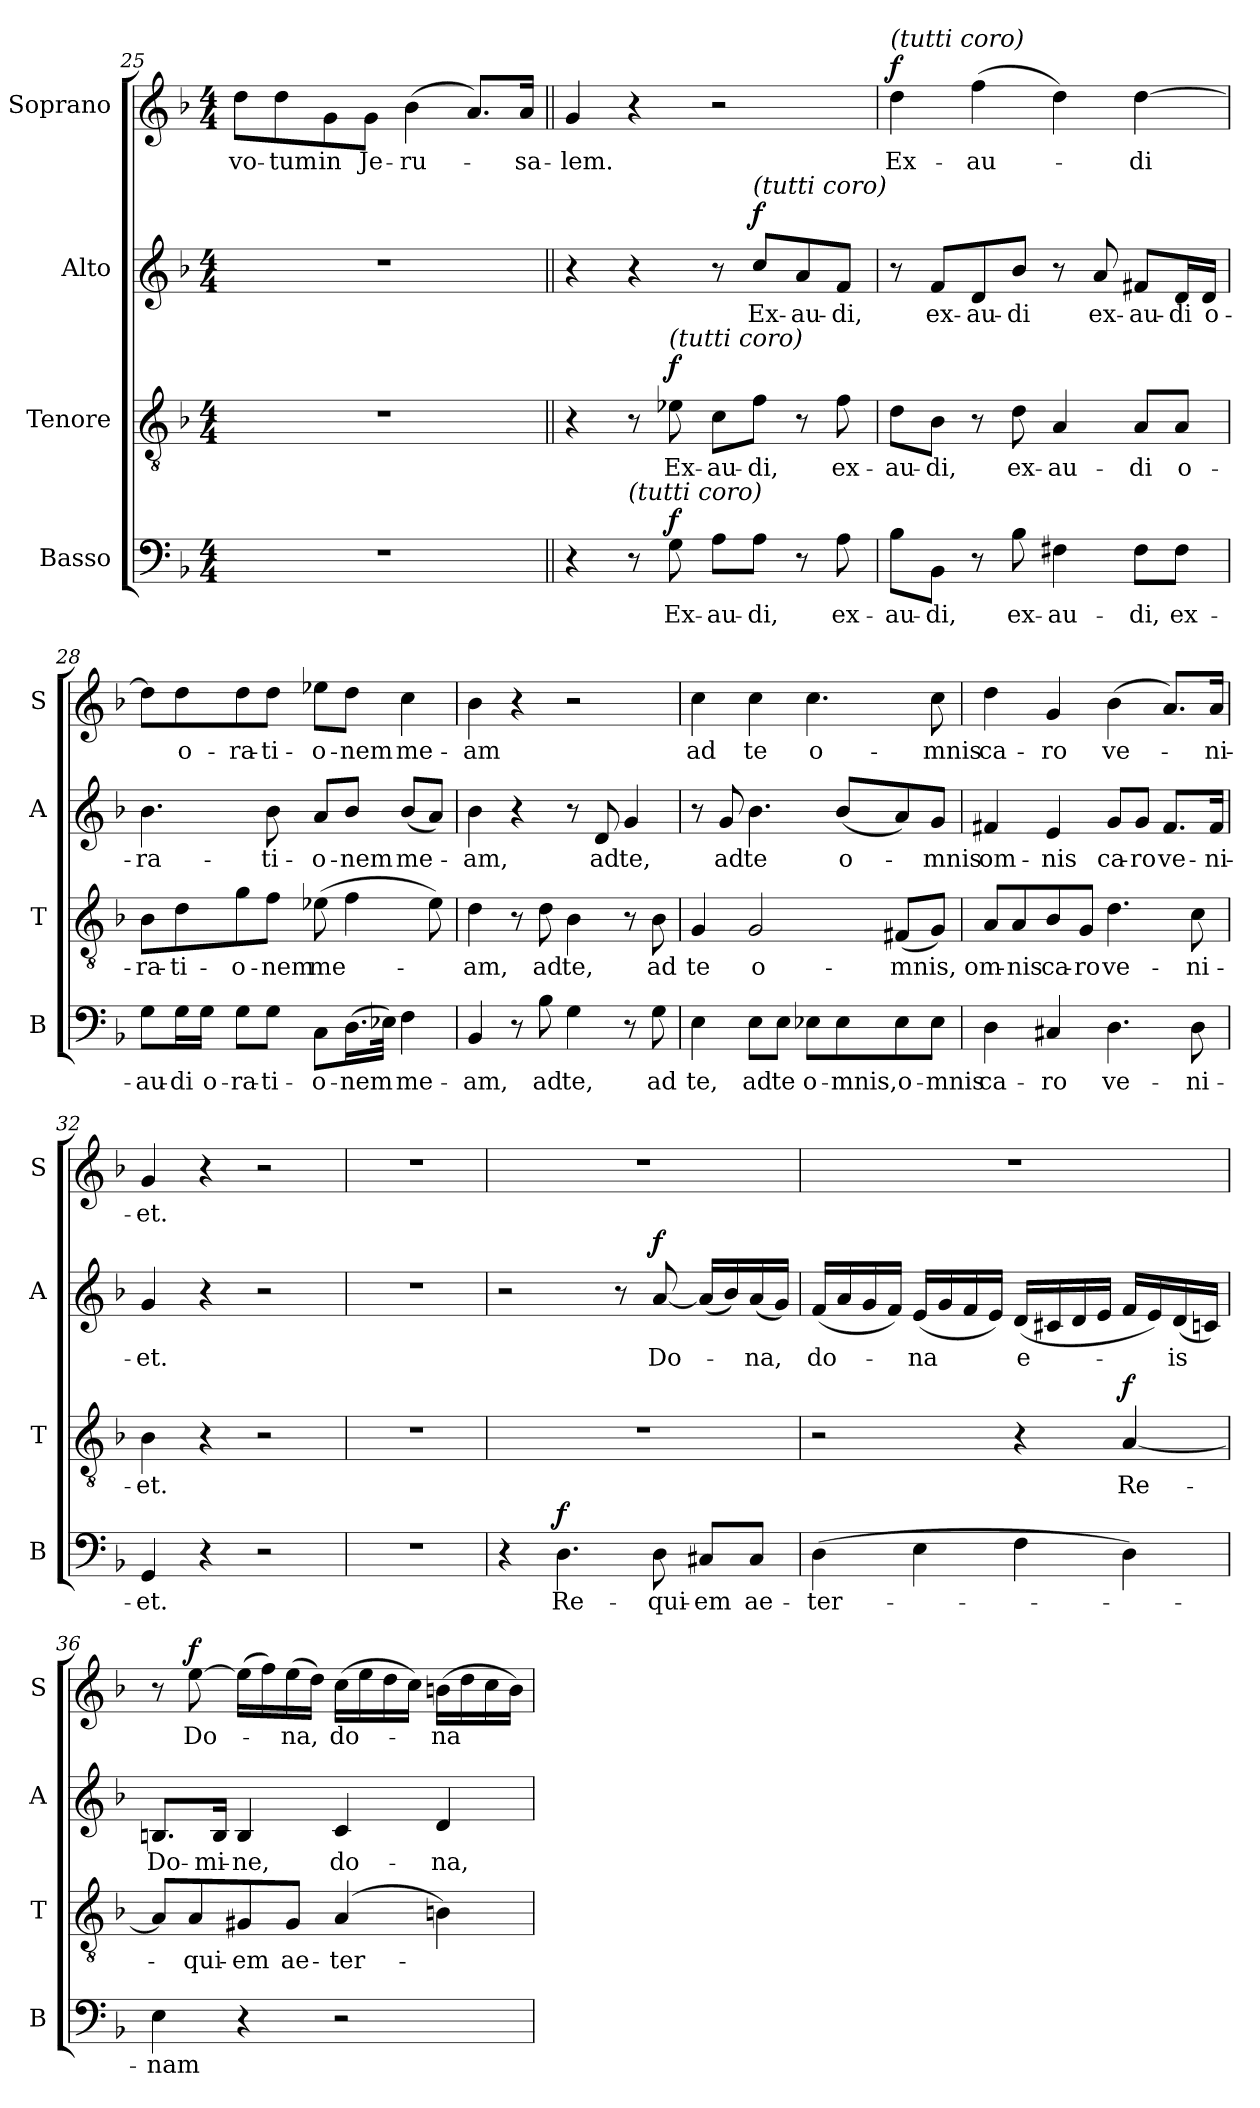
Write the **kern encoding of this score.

**kern	**text	**dynam	**kern	**text	**dynam	**kern	**text	**dynam	**kern	**text	**dynam
*part4	*part4	*part4	*part3	*part3	*part3	*part2	*part2	*part2	*part1	*part1	*part1
*staff4	*staff4	*staff4	*staff3	*staff3	*staff3	*staff2	*staff2	*staff2	*staff1	*staff1	*staff1
*I"Basso	*	*	*I"Tenore	*	*	*I"Alto	*	*	*I"Soprano	*	*
*I'B	*	*	*I'T	*	*	*I'A	*	*	*I'S	*	*
!!LO:LB:g=z
*clefF4	*	*	*clefGv2	*	*	*clefG2	*	*	*clefG2	*	*
*k[b-]	*	*	*k[b-]	*	*	*k[b-]	*	*	*k[b-]	*	*
*d:	*	*	*d:	*	*	*d:	*	*	*d:	*	*
*M4/4	*	*	*M4/4	*	*	*M4/4	*	*	*M4/4	*	*
=25	=25	=25	=25	=25	=25	=25	=25	=25	=25	=25	=25
!	!	!	!	!	!	!	!	!	!	!LO:LY:b	!
1r	.	.	1r	.	.	1r	.	.	8dd\L	vo-	.
!	!	!	!	!	!	!	!	!	!	!LO:LY:b	!
.	.	.	.	.	.	.	.	.	8dd\	-tum	.
!	!	!	!	!	!	!	!	!	!	!LO:LY:b	!
.	.	.	.	.	.	.	.	.	8g\	in	.
!	!	!	!	!	!	!	!	!	!	!LO:LY:b	!
.	.	.	.	.	.	.	.	.	8g\J	Je-	.
!	!	!	!	!	!	!	!	!	!	!LO:LY:b	!
.	.	.	.	.	.	.	.	.	(>4b-\	-ru-	.
.	.	.	.	.	.	.	.	.	8.a/L)	.	.
!	!	!	!	!	!	!	!	!	!	!LO:LY:b	!
.	.	.	.	.	.	.	.	.	16a/Jk	-sa-	.
=26||	=26||	=26||	=26||	=26||	=26||	=26||	=26||	=26||	=26||	=26||	=26||
!	!	!	!	!	!	!	!	!	!	!LO:LY:b	!
4r	.	.	4r	.	.	4r	.	.	4g/	-lem.	.
!LO:TX:a:i:t=(tutti coro)	!	!	!	!	!	!	!	!	!	!	!
8r	.	.	8r	.	.	4r	.	.	4r	.	.
!	!	!	!LO:TX:a:i:t=(tutti coro)	!	!	!	!	!	!	!	!
!	!LO:LY:b	!LO:DY:a	!	!LO:LY:b	!LO:DY:a	!	!	!	!	!	!
8G\	Ex-	f	8e-X\	Ex-	f	.	.	.	.	.	.
!	!LO:LY:b	!	!	!LO:LY:b	!	!	!	!	!	!	!
8A\L	-au-	.	8c\L	-au-	.	8r	.	.	2r	.	.
!	!	!	!	!	!	!LO:TX:a:i:t=(tutti coro)	!	!	!	!	!
!	!LO:LY:b	!	!	!LO:LY:b	!	!	!LO:LY:b	!LO:DY:a	!	!	!
8A\J	-di,	.	8f\J	-di,	.	8cc/L	Ex-	f	.	.	.
!	!	!	!	!	!	!	!LO:LY:b	!	!	!	!
8r	.	.	8r	.	.	8a/	-au-	.	.	.	.
!	!LO:LY:b	!	!	!LO:LY:b	!	!	!LO:LY:b	!	!	!	!
8A\	ex-	.	8f\	ex-	.	8f/J	-di,	.	.	.	.
=27	=27	=27	=27	=27	=27	=27	=27	=27	=27	=27	=27
!	!	!	!	!	!	!	!	!	!LO:TX:a:i:t=(tutti coro)	!	!
!	!LO:LY:b	!	!	!LO:LY:b	!	!	!	!	!	!LO:LY:b	!LO:DY:a
8B-\L	-au-	.	8d\L	-au-	.	8r	.	.	4dd\	Ex-	f
!	!LO:LY:b	!	!	!LO:LY:b	!	!	!LO:LY:b	!	!	!	!
8BB-\J	-di,	.	8B-\J	-di,	.	8f/L	ex-	.	.	.	.
!	!	!	!	!	!	!	!LO:LY:b	!	!	!LO:LY:b	!
8r	.	.	8r	.	.	8d/	-au-	.	(>4ff\	-au-	.
!	!LO:LY:b	!	!	!LO:LY:b	!	!	!LO:LY:b	!	!	!	!
8B-\	ex-	.	8d\	ex-	.	8b-/J	-di	.	.	.	.
!	!LO:LY:b	!	!	!LO:LY:b	!	!	!	!	!	!	!
4F#X\	-au-	.	4A/	-au-	.	8r	.	.	4dd\)	.	.
!	!	!	!	!	!	!	!LO:LY:b	!	!	!	!
.	.	.	.	.	.	8a/	ex-	.	.	.	.
!	!LO:LY:b	!	!	!LO:LY:b	!	!	!LO:LY:b	!	!	!LO:LY:b	!
8F#\L	-di,	.	8A/L	-di	.	8f#X/L	-au-	.	[4dd\	-di	.
!	!LO:LY:b	!	!	!LO:LY:b	!	!	!LO:LY:b	!	!	!	!
8F#\J	ex-	.	8A/J	o-	.	16d/L	-di	.	.	.	.
!	!	!	!	!	!	!	!LO:LY:b	!	!	!	!
.	.	.	.	.	.	16d/JJ	o-	.	.	.	.
=28	=28	=28	=28	=28	=28	=28	=28	=28	=28	=28	=28
!	!LO:LY:b	!	!	!LO:LY:b	!	!	!LO:LY:b	!	!	!	!
8G\L	-au-	.	8B-\L	-ra-	.	4.b-\	-ra-	.	8dd\L]	.	.
!	!LO:LY:b	!	!	!LO:LY:b	!	!	!	!	!	!LO:LY:b	!
16G\L	-di	.	8d\	-ti-	.	.	.	.	8dd\	o-	.
!	!LO:LY:b	!	!	!	!	!	!	!	!	!	!
16G\JJ	o-	.	.	.	.	.	.	.	.	.	.
!	!LO:LY:b	!	!	!LO:LY:b	!	!	!	!	!	!LO:LY:b	!
8G\L	-ra-	.	8g\	-o-	.	.	.	.	8dd\	-ra-	.
!	!LO:LY:b	!	!	!LO:LY:b	!	!	!LO:LY:b	!	!	!LO:LY:b	!
8G\J	-ti-	.	8f\J	-nem	.	8b-\	-ti-	.	8dd\J	-ti-	.
!	!LO:LY:b	!	!	!LO:LY:b	!	!	!LO:LY:b	!	!	!LO:LY:b	!
8C\L	-o-	.	(>8e-X\	me-	.	8a/L	-o-	.	8ee-X\L	-o-	.
!	!LO:LY:b	!	!	!	!	!	!LO:LY:b	!	!	!LO:LY:b	!
(>16.D\L	-nem	.	4f\	.	.	8b-/J	-nem	.	8dd\J	-nem	.
32E-X\JJk)	.	.	.	.	.	.	.	.	.	.	.
!	!LO:LY:b	!	!	!	!	!	!LO:LY:b	!	!	!LO:LY:b	!
4F\	me-	.	.	.	.	(<8b-/L	me-	.	4cc\	me-	.
.	.	.	8e-\)	.	.	8a/J)	.	.	.	.	.
!!LO:LB:g=z
=29	=29	=29	=29	=29	=29	=29	=29	=29	=29	=29	=29
!	!LO:LY:b	!	!	!LO:LY:b	!	!	!LO:LY:b	!	!	!LO:LY:b	!
4BB-/	-am,	.	4d\	-am,	.	4b-\	-am,	.	4b-\	-am	.
8r	.	.	8r	.	.	4r	.	.	4r	.	.
!	!LO:LY:b	!	!	!LO:LY:b	!	!	!	!	!	!	!
8B-\	ad	.	8d\	ad	.	.	.	.	.	.	.
!	!LO:LY:b	!	!	!LO:LY:b	!	!	!	!	!	!	!
4G\	te,	.	4B-\	te,	.	8r	.	.	2r	.	.
!	!	!	!	!	!	!	!LO:LY:b	!	!	!	!
.	.	.	.	.	.	8d/	ad	.	.	.	.
!	!	!	!	!	!	!	!LO:LY:b	!	!	!	!
8r	.	.	8r	.	.	4g/	te,	.	.	.	.
!	!LO:LY:b	!	!	!LO:LY:b	!	!	!	!	!	!	!
8G\	ad	.	8B-\	ad	.	.	.	.	.	.	.
=30	=30	=30	=30	=30	=30	=30	=30	=30	=30	=30	=30
!	!LO:LY:b	!	!	!LO:LY:b	!	!	!	!	!	!LO:LY:b	!
4E\	te,	.	4G/	te	.	8r	.	.	4cc\	ad	.
!	!	!	!	!	!	!	!LO:LY:b	!	!	!	!
.	.	.	.	.	.	8g/	ad	.	.	.	.
!	!LO:LY:b	!	!	!LO:LY:b	!	!	!LO:LY:b	!	!	!LO:LY:b	!
8E\L	ad	.	2G/	o-	.	4.b-\	te	.	4cc\	te	.
!	!LO:LY:b	!	!	!	!	!	!	!	!	!	!
8E\J	te	.	.	.	.	.	.	.	.	.	.
!	!LO:LY:b	!	!	!	!	!	!	!	!	!LO:LY:b	!
8E-X\L	o-	.	.	.	.	.	.	.	4.cc\	o-	.
!	!LO:LY:b	!	!	!	!	!	!LO:LY:b	!	!	!	!
8E-\	-mnis,	.	.	.	.	(<8b-/L	o-	.	.	.	.
!	!LO:LY:b	!	!	!LO:LY:b	!	!	!	!	!	!	!
8E-\	o-	.	(<8F#X/L	-mnis,	.	8a/)	.	.	.	.	.
!	!LO:LY:b	!	!	!	!	!	!LO:LY:b	!	!	!LO:LY:b	!
8E-\J	-mnis	.	8G/J)	.	.	8g/J	-mnis	.	8cc\	-mnis	.
=31	=31	=31	=31	=31	=31	=31	=31	=31	=31	=31	=31
!	!LO:LY:b	!	!	!LO:LY:b	!	!	!LO:LY:b	!	!	!LO:LY:b	!
4D\	ca-	.	8A/L	om-	.	4f#X/	om-	.	4dd\	ca-	.
!	!	!	!	!LO:LY:b	!	!	!	!	!	!	!
.	.	.	8A/	-nis	.	.	.	.	.	.	.
!	!LO:LY:b	!	!	!LO:LY:b	!	!	!LO:LY:b	!	!	!LO:LY:b	!
4C#X/	-ro	.	8B-/	ca-	.	4e/	-nis	.	4g/	-ro	.
!	!	!	!	!LO:LY:b	!	!	!	!	!	!	!
.	.	.	8G/J	-ro	.	.	.	.	.	.	.
!	!LO:LY:b	!	!	!LO:LY:b	!	!	!LO:LY:b	!	!	!LO:LY:b	!
4.D\	ve-	.	4.d\	ve-	.	8g/L	ca-	.	(>4b-\	ve-	.
!	!	!	!	!	!	!	!LO:LY:b	!	!	!	!
.	.	.	.	.	.	8g/J	-ro	.	.	.	.
!	!	!	!	!	!	!	!LO:LY:b	!	!	!	!
.	.	.	.	.	.	8.f#/L	ve-	.	8.a/L)	.	.
!	!LO:LY:b	!	!	!LO:LY:b	!	!	!	!	!	!	!
8D\	-ni-	.	8c\	-ni-	.	.	.	.	.	.	.
!	!	!	!	!	!	!	!LO:LY:b	!	!	!LO:LY:b	!
.	.	.	.	.	.	16f#/Jk	-ni-	.	16a/Jk	-ni-	.
=32	=32	=32	=32	=32	=32	=32	=32	=32	=32	=32	=32
!	!LO:LY:b	!	!	!LO:LY:b	!	!	!LO:LY:b	!	!	!LO:LY:b	!
4GG/	-et.	.	4B-\	-et.	.	4g/	-et.	.	4g/	-et.	.
4r	.	.	4r	.	.	4r	.	.	4r	.	.
2r	.	.	2r	.	.	2r	.	.	2r	.	.
=33	=33	=33	=33	=33	=33	=33	=33	=33	=33	=33	=33
1r	.	.	1r	.	.	1r	.	.	1r	.	.
!!LO:PB:g=z
=34	=34	=34	=34	=34	=34	=34	=34	=34	=34	=34	=34
4r	.	.	1r	.	.	2r	.	.	1r	.	.
!	!LO:LY:b	!LO:DY:a	!	!	!	!	!	!	!	!	!
4.D\	Re-	f	.	.	.	.	.	.	.	.	.
.	.	.	.	.	.	8r	.	.	.	.	.
!	!LO:LY:b	!	!	!	!	!	!LO:LY:b	!LO:DY:a	!	!	!
8D\	-qui-	.	.	.	.	[8a/	Do-	f	.	.	.
!	!LO:LY:b	!	!	!	!	!	!	!	!	!	!
8C#X/L	-em	.	.	.	.	(<16a/LL]	.	.	.	.	.
.	.	.	.	.	.	16b-/)	.	.	.	.	.
!	!LO:LY:b	!	!	!	!	!	!LO:LY:b	!	!	!	!
8C#/J	ae-	.	.	.	.	(<16a/	-na,	.	.	.	.
.	.	.	.	.	.	16g/JJ)	.	.	.	.	.
=35	=35	=35	=35	=35	=35	=35	=35	=35	=35	=35	=35
!	!LO:LY:b	!	!	!	!	!	!LO:LY:b	!	!	!	!
(>4D\	-ter-	.	2r	.	.	(<16f/LL	do-	.	1r	.	.
.	.	.	.	.	.	16a/	.	.	.	.	.
.	.	.	.	.	.	16g/	.	.	.	.	.
.	.	.	.	.	.	16f/JJ)	.	.	.	.	.
!	!	!	!	!	!	!	!LO:LY:b	!	!	!	!
4E\	.	.	.	.	.	(<16e/LL	-na	.	.	.	.
.	.	.	.	.	.	16g/	.	.	.	.	.
.	.	.	.	.	.	16f/	.	.	.	.	.
.	.	.	.	.	.	16e/JJ)	.	.	.	.	.
!	!	!	!	!	!	!	!LO:LY:b	!	!	!	!
4F\	.	.	4r	.	.	(<16d/LL	e-	.	.	.	.
.	.	.	.	.	.	16c#X/	.	.	.	.	.
.	.	.	.	.	.	16d/	.	.	.	.	.
.	.	.	.	.	.	16e/JJ	.	.	.	.	.
!	!	!	!	!LO:LY:b	!LO:DY:a	!	!	!	!	!	!
4D\)	.	.	[4A/	Re-	f	16f/LL	.	.	.	.	.
.	.	.	.	.	.	16e/)	.	.	.	.	.
!	!	!	!	!	!	!	!LO:LY:b	!	!	!	!
.	.	.	.	.	.	(<16d/	-is	.	.	.	.
.	.	.	.	.	.	16cn/JJ)	.	.	.	.	.
=36	=36	=36	=36	=36	=36	=36	=36	=36	=36	=36	=36
!	!LO:LY:b	!	!	!	!	!	!LO:LY:b	!	!	!	!
4E\	-nam	.	8A/L]	.	.	8.Bn/L	Do-	.	8r	.	.
!	!	!	!	!LO:LY:b	!	!	!	!	!	!LO:LY:b	!LO:DY:a
.	.	.	8A/	-qui-	.	.	.	.	[8ee\	Do-	f
!	!	!	!	!	!	!	!LO:LY:b	!	!	!	!
.	.	.	.	.	.	16B/Jk	-mi-	.	.	.	.
!	!	!	!	!LO:LY:b	!	!	!LO:LY:b	!	!	!	!
4r	.	.	8G#X/	-em	.	4B/	-ne,	.	(>16ee\LL]	.	.
.	.	.	.	.	.	.	.	.	16ff\)	.	.
!	!	!	!	!LO:LY:b	!	!	!	!	!	!LO:LY:b	!
.	.	.	8G#/J	ae-	.	.	.	.	(>16ee\	-na,	.
.	.	.	.	.	.	.	.	.	16dd\JJ)	.	.
!	!	!	!	!LO:LY:b	!	!	!LO:LY:b	!	!	!LO:LY:b	!
2r	.	.	(>4A/	-ter-	.	4c/	do-	.	(>16cc\LL	do-	.
.	.	.	.	.	.	.	.	.	16ee\	.	.
.	.	.	.	.	.	.	.	.	16dd\	.	.
.	.	.	.	.	.	.	.	.	16cc\JJ)	.	.
!	!	!	!	!	!	!	!LO:LY:b	!	!	!LO:LY:b	!
.	.	.	4Bn\)	.	.	4d/	-na,	.	(>16bn\LL	-na	.
.	.	.	.	.	.	.	.	.	16dd\	.	.
.	.	.	.	.	.	.	.	.	16cc\	.	.
.	.	.	.	.	.	.	.	.	16b\JJ)	.	.
=	=	=	=	=	=	=	=	=	=	=	=
*-	*-	*-	*-	*-	*-	*-	*-	*-	*-	*-	*-
